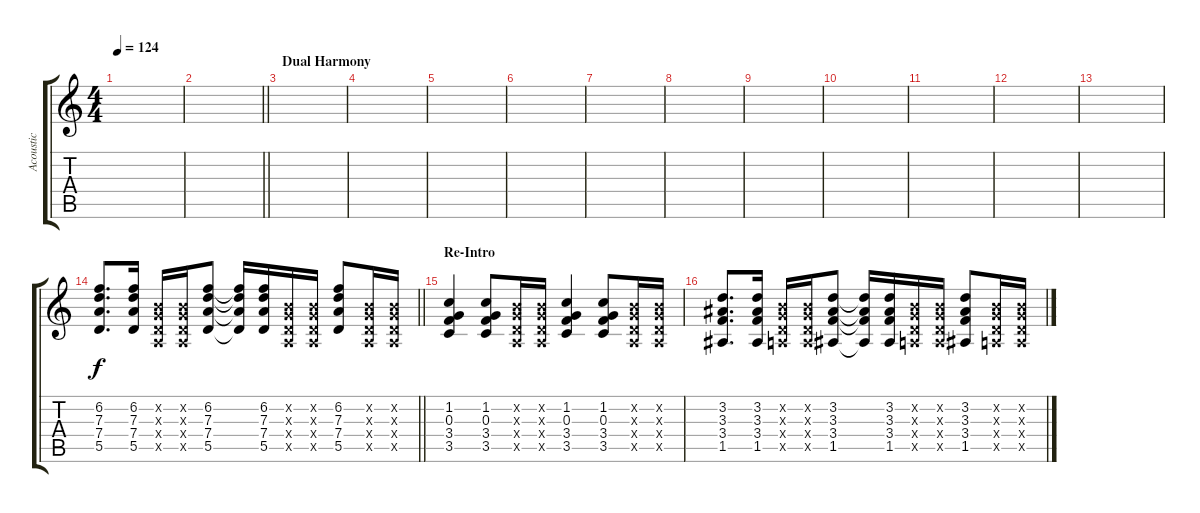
\track ("Acoustic" "Acoustic") {instrument acousticguitarsteel}
\staff {score tabs}
\tuning (E4 B3 G3 D3 A2 E2) {hide}
\ts (4 4)
\tempo 124
\clef g2
\ks c
|
\barLineRight lightlight
|
\section ("" "Dual Harmony")
|
|
|
|
|
|
|
|
|
|
|
\barLineRight lightlight
(6.2 7.3 7.4 5.5).8{d dy f} (6.2 7.3 7.4 5.5).16 (0.2{x} 0.3{x} 0.4{x} 0.5{x}).16 (0.2{x} 0.3{x} 0.4{x} 0.5{x}).16 (6.2 7.3 7.4 5.5).8 (6.2{t} 7.3{t} 7.4{t} 5.5{t}).16 (6.2 7.3 7.4 5.5).16 (0.2{x} 0.3{x} 0.4{x} 0.5{x}).16 (0.2{x} 0.3{x} 0.4{x} 0.5{x}).16 (6.2 7.3 7.4 5.5).8 (0.2{x} 0.3{x} 0.4{x} 0.5{x}).16 (0.2{x} 0.3{x} 0.4{x} 0.5{x}).16 |
\section ("" "Re-Intro")
(1.2 0.3 3.4 3.5).4 (1.2 0.3 3.4 3.5).8 (0.2{x} 0.3{x} 0.4{x} 0.5{x}).16 (0.2{x} 0.3{x} 0.4{x} 0.5{x}).16 (1.2 0.3 3.4 3.5).4 (1.2 0.3 3.4 3.5).8 (0.2{x} 0.3{x} 0.4{x} 0.5{x}).16 (0.2{x} 0.3{x} 0.4{x} 0.5{x}).16 |
(3.2 3.3 3.4 1.5).8{d} (3.2 3.3 3.4 1.5).16 (0.2{x} 0.3{x} 0.4{x} 0.5{x}).16 (0.2{x} 0.3{x} 0.4{x} 0.5{x}).16 (3.2 3.3 3.4 1.5).8 (3.2{t} 3.3{t} 3.4{t} 1.5{t}).16 (3.2 3.3 3.4 1.5).16 (0.2{x} 0.3{x} 0.4{x} 0.5{x}).16 (0.2{x} 0.3{x} 0.4{x} 0.5{x}).16 (3.2 3.3 3.4 1.5).8 (0.2{x} 0.3{x} 0.4{x} 0.5{x}).16 (0.2{x} 0.3{x} 0.4{x} 0.5{x}).16
